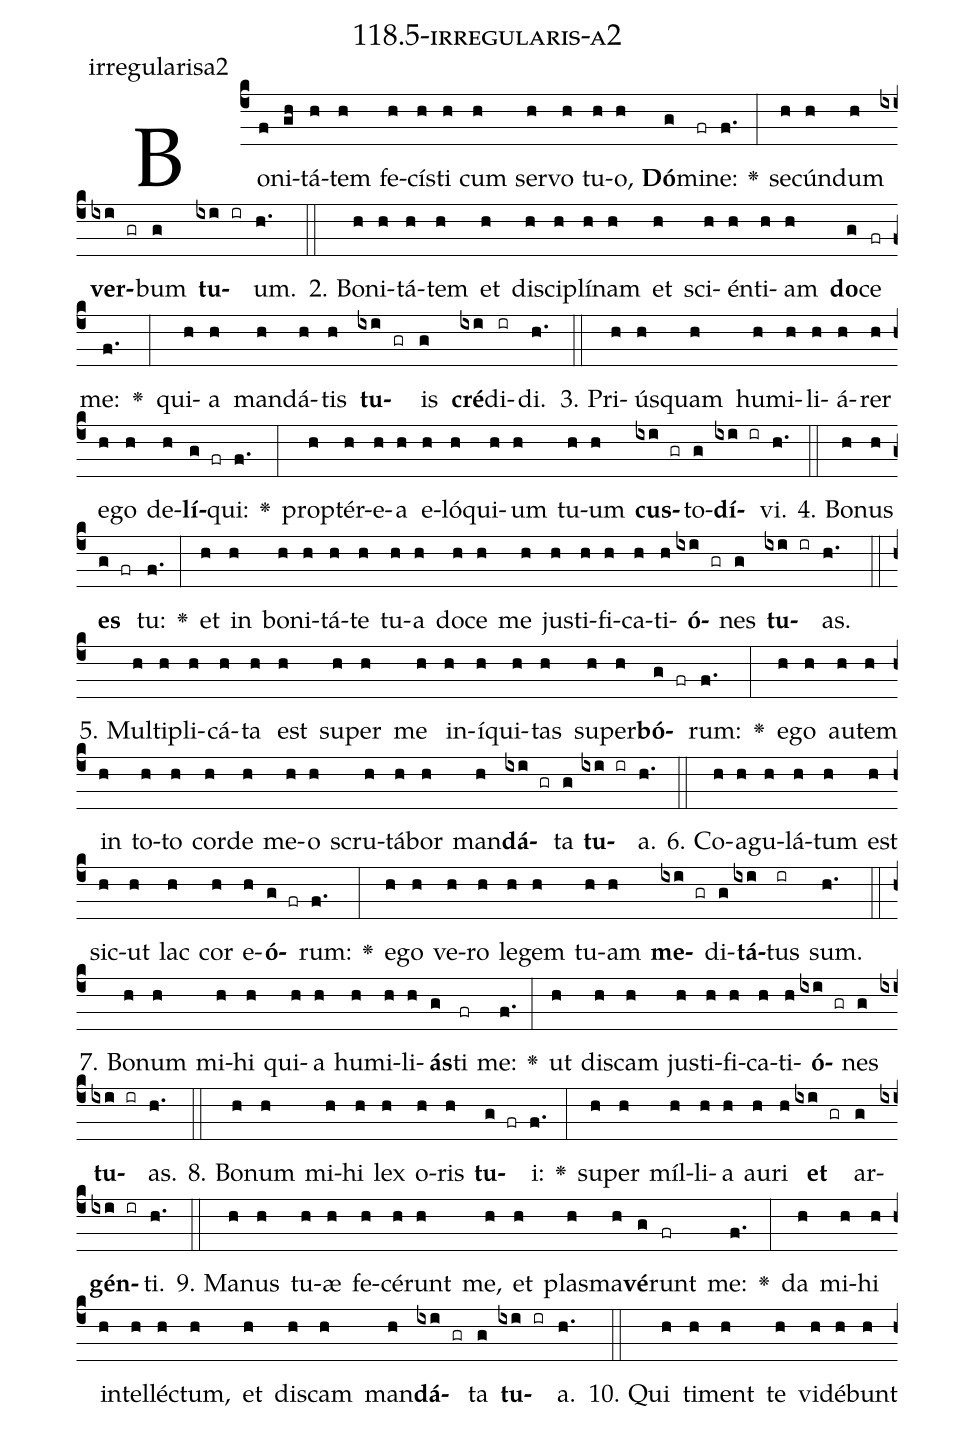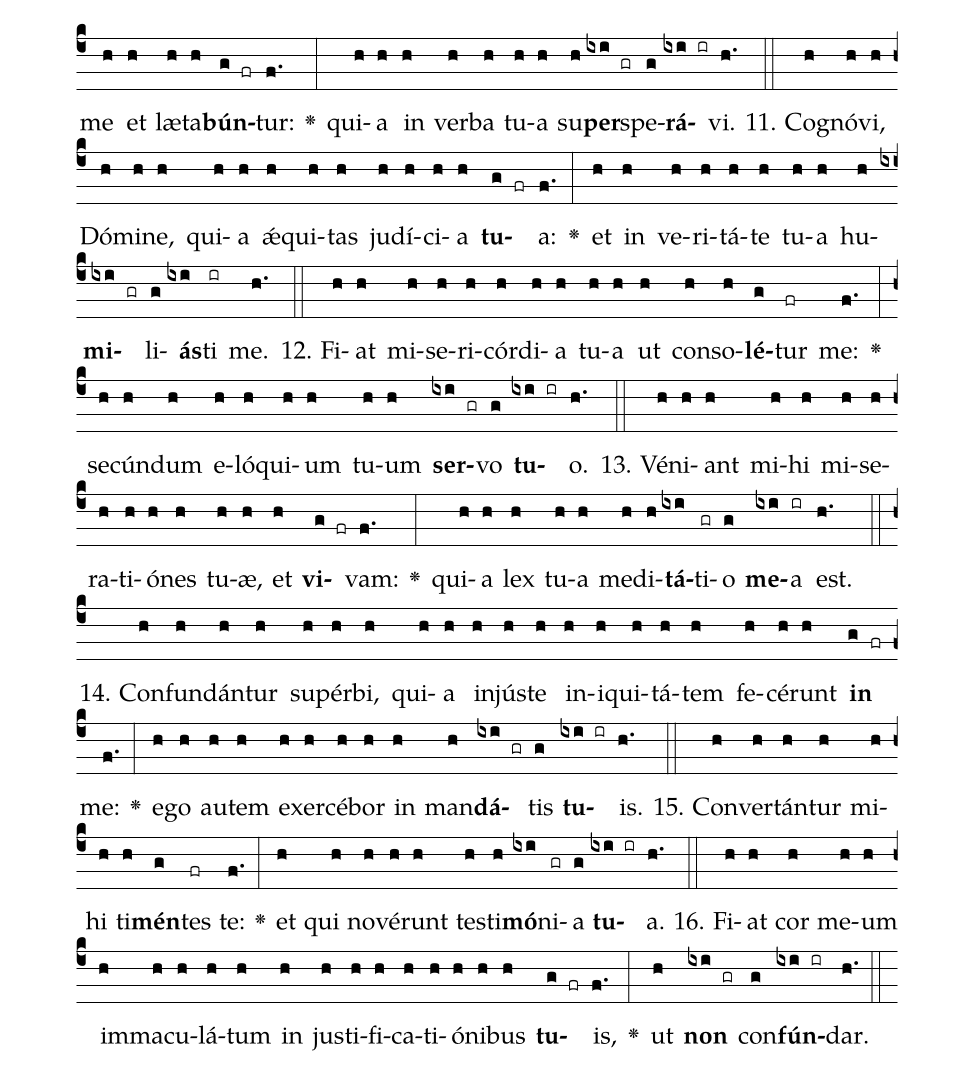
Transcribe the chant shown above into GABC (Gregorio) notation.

name: 118.5-irregularis-a2;
annotation: irregularisa2;
%%
(c4)Bo(f)ni(gh)tá(h)tem(h) fe(h)cís(h)ti(h) cum(h) ser(h)vo(h) tu(h)o,(h) <b>Dó</b>(g)mi(fr)ne:(f.) <v>\greheightstar</v>(:) se(h)cún(h)dum(h) <b>ver</b>(ixi gr)bum(g) <b>tu</b>(ixi ir)um.(h.) (::)
2. Bo(h)ni(h)tá(h)tem(h) et(h) di(h)sci(h)plí(h)nam(h) et(h) sci(h)én(h)ti(h)am(h) <b>do</b>(g)ce(fr) me:(f.) <v>\greheightstar</v>(:) qui(h)a(h) man(h)dá(h)tis(h) <b>tu</b>(ixi gr)is(g) <b>cré</b>(ixi)di(ir)di.(h.) (::)
3. Pri(h)ús(h)quam(h) hu(h)mi(h)li(h)á(h)rer(h) e(h)go(h) de(h)<b>lí</b>(g fr)qui:(f.) <v>\greheightstar</v>(:) prop(h)tér(h)e(h)a(h) e(h)ló(h)qui(h)um(h) tu(h)um(h) <b>cus</b>(ixi gr)to(g)<b>dí</b>(ixi ir)vi.(h.) (::)
4. Bo(h)nus(h) <b>es</b>(g fr) tu:(f.) <v>\greheightstar</v>(:) et(h) in(h) bo(h)ni(h)tá(h)te(h) tu(h)a(h) do(h)ce(h) me(h) jus(h)ti(h)fi(h)ca(h)ti(h)<b>ó</b>(ixi gr)nes(g) <b>tu</b>(ixi ir)as.(h.) (::)
5. Mul(h)ti(h)pli(h)cá(h)ta(h) est(h) su(h)per(h) me(h) in(h)í(h)qui(h)tas(h) su(h)per(h)<b>bó</b>(g fr)rum:(f.) <v>\greheightstar</v>(:) e(h)go(h) au(h)tem(h) in(h) to(h)to(h) cor(h)de(h) me(h)o(h) scru(h)tá(h)bor(h) man(h)<b>dá</b>(ixi gr)ta(g) <b>tu</b>(ixi ir)a.(h.) (::)
6. Co(h)a(h)gu(h)lá(h)tum(h) est(h) sic(h)ut(h) lac(h) cor(h) e(h)<b>ó</b>(g fr)rum:(f.) <v>\greheightstar</v>(:) e(h)go(h) ve(h)ro(h) le(h)gem(h) tu(h)am(h) <b>me</b>(ixi gr)di(g)<b>tá</b>(ixi)tus(ir) sum.(h.) (::)
7. Bo(h)num(h) mi(h)hi(h) qui(h)a(h) hu(h)mi(h)li(h)<b>ás</b>(g)ti(fr) me:(f.) <v>\greheightstar</v>(:) ut(h) dis(h)cam(h) jus(h)ti(h)fi(h)ca(h)ti(h)<b>ó</b>(ixi gr)nes(g) <b>tu</b>(ixi ir)as.(h.) (::)
8. Bo(h)num(h) mi(h)hi(h) lex(h) o(h)ris(h) <b>tu</b>(g fr)i:(f.) <v>\greheightstar</v>(:) su(h)per(h) míl(h)li(h)a(h) au(h)ri(h) <b>et</b>(ixi gr) ar(g)<b>gén</b>(ixi ir)ti.(h.) (::)
9. Ma(h)nus(h) tu(h)æ(h) fe(h)cé(h)runt(h) me,(h) et(h) plas(h)ma(h)<b>vé</b>(g)runt(fr) me:(f.) <v>\greheightstar</v>(:) da(h) mi(h)hi(h) in(h)tel(h)léc(h)tum,(h) et(h) dis(h)cam(h) man(h)<b>dá</b>(ixi gr)ta(g) <b>tu</b>(ixi ir)a.(h.) (::)
10. Qui(h) ti(h)ment(h) te(h) vi(h)dé(h)bunt(h) me(h) et(h) læ(h)ta(h)<b>bún</b>(g fr)tur:(f.) <v>\greheightstar</v>(:) qui(h)a(h) in(h) ver(h)ba(h) tu(h)a(h) su(h)<b>per</b>(ixi gr)spe(g)<b>rá</b>(ixi ir)vi.(h.) (::)
11. Co(h)gnó(h)vi,(h) Dó(h)mi(h)ne,(h) qui(h)a(h) ǽ(h)qui(h)tas(h) ju(h)dí(h)ci(h)a(h) <b>tu</b>(g fr)a:(f.) <v>\greheightstar</v>(:) et(h) in(h) ve(h)ri(h)tá(h)te(h) tu(h)a(h) hu(h)<b>mi</b>(ixi gr)li(g)<b>ás</b>(ixi)ti(ir) me.(h.) (::)
12. Fi(h)at(h) mi(h)se(h)ri(h)cór(h)di(h)a(h) tu(h)a(h) ut(h) con(h)so(h)<b>lé</b>(g)tur(fr) me:(f.) <v>\greheightstar</v>(:) se(h)cún(h)dum(h) e(h)ló(h)qui(h)um(h) tu(h)um(h) <b>ser</b>(ixi gr)vo(g) <b>tu</b>(ixi ir)o.(h.) (::)
13. Vé(h)ni(h)ant(h) mi(h)hi(h) mi(h)se(h)ra(h)ti(h)ó(h)nes(h) tu(h)æ,(h) et(h) <b>vi</b>(g fr)vam:(f.) <v>\greheightstar</v>(:) qui(h)a(h) lex(h) tu(h)a(h) me(h)di(h)<b>tá</b>(ixi)ti(gr)o(g) <b>me</b>(ixi)a(ir) est.(h.) (::)
14. Con(h)fun(h)dán(h)tur(h) su(h)pér(h)bi,(h) qui(h)a(h) in(h)jús(h)te(h) in(h)i(h)qui(h)tá(h)tem(h) fe(h)cé(h)runt(h) <b>in</b>(g fr) me:(f.) <v>\greheightstar</v>(:) e(h)go(h) au(h)tem(h) ex(h)er(h)cé(h)bor(h) in(h) man(h)<b>dá</b>(ixi gr)tis(g) <b>tu</b>(ixi ir)is.(h.) (::)
15. Con(h)ver(h)tán(h)tur(h) mi(h)hi(h) ti(h)<b>mén</b>(g)tes(fr) te:(f.) <v>\greheightstar</v>(:) et(h) qui(h) no(h)vé(h)runt(h) tes(h)ti(h)<b>mó</b>(ixi)ni(gr)a(g) <b>tu</b>(ixi ir)a.(h.) (::)
16. Fi(h)at(h) cor(h) me(h)um(h) im(h)ma(h)cu(h)lá(h)tum(h) in(h) jus(h)ti(h)fi(h)ca(h)ti(h)ó(h)ni(h)bus(h) <b>tu</b>(g fr)is,(f.) <v>\greheightstar</v>(:) ut(h) <b>non</b>(ixi gr) con(g)<b>fún</b>(ixi ir)dar.(h.) (::)
